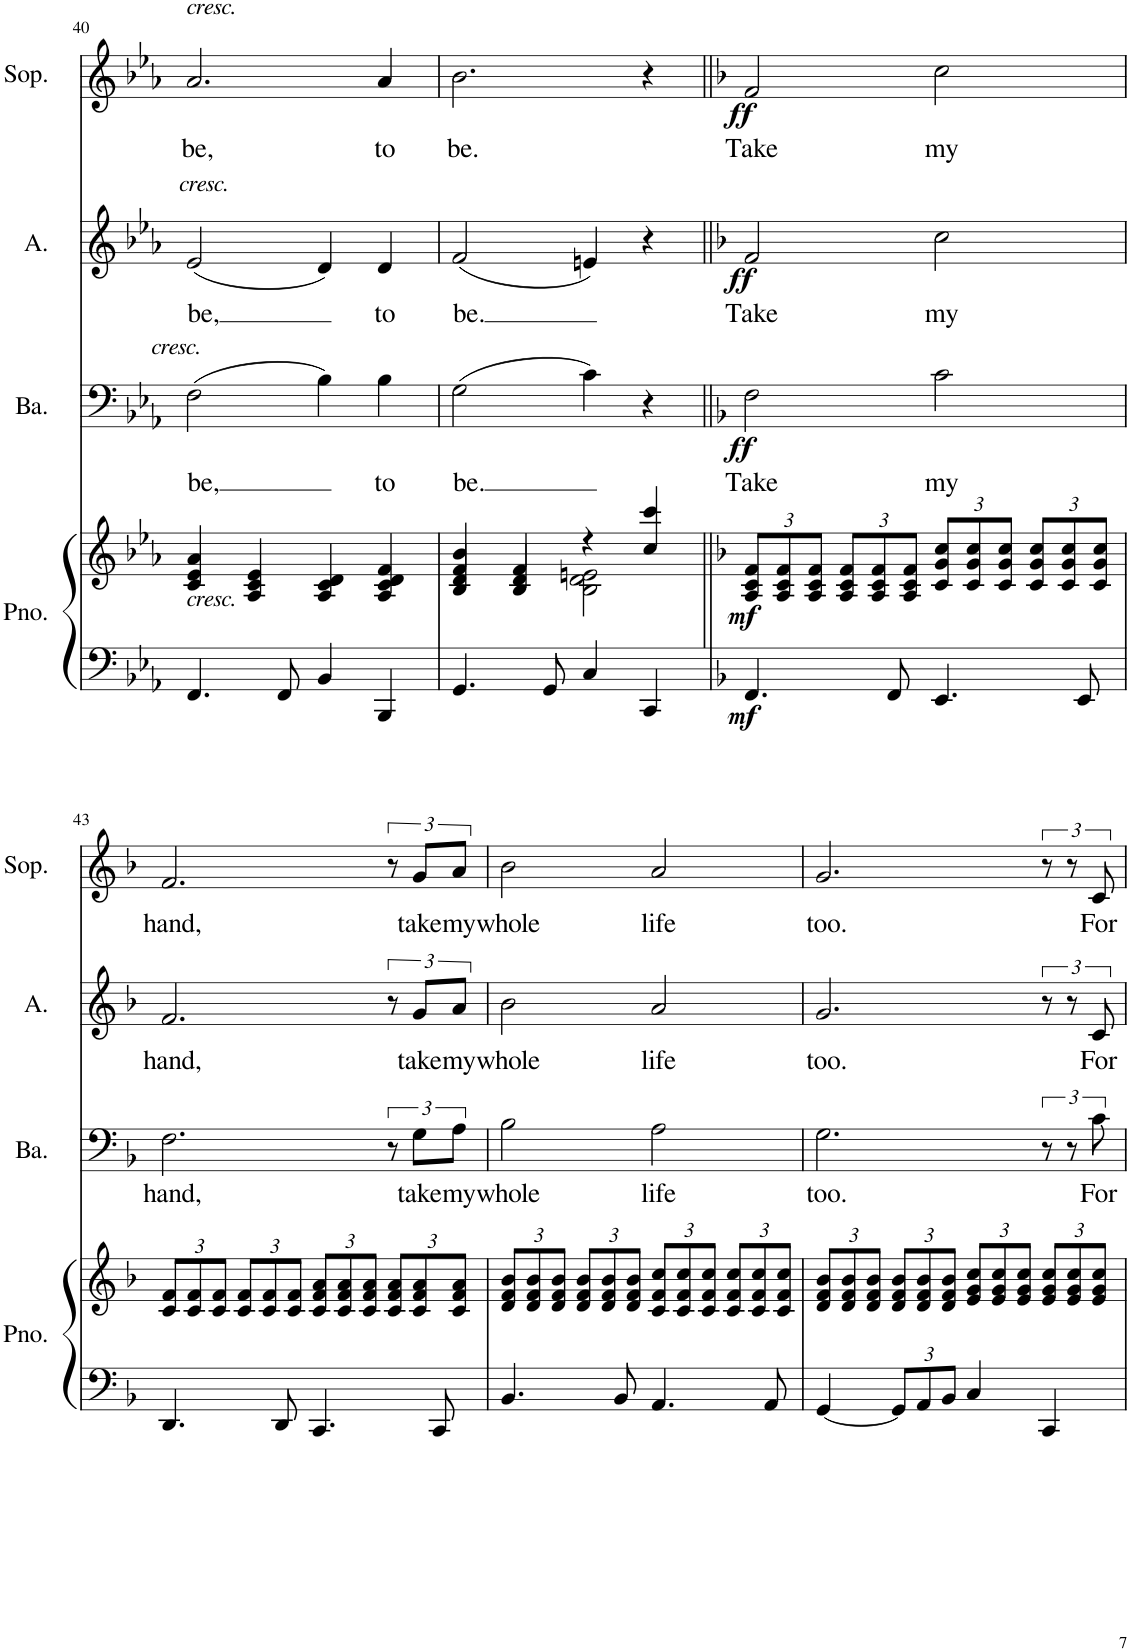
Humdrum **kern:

**kern	**kern	**dynam	**kern	**text	**dynam	**kern	**text	**dynam	**kern	**text	**dynam
*part4	*part4	*part4	*part3	*part3	*part3	*part2	*part2	*part2	*part1	*part1	*part1
*staff5	*staff4	*staff4/5	*staff3	*staff3	*staff3	*staff2	*staff2	*staff2	*staff1	*staff1	*staff1
*I"Piano	*	*	*I"Bariton	*	*	*I"Alt	*	*	*I"Sopraan	*	*
*I'Pno.	*	*	*I'Ba.	*	*	*I'A.	*	*	*I'Sop.	*	*
!!LO:PB:g=z
*clefF4	*clefG2	*	*clefF4	*	*	*clefG2	*	*	*clefG2	*	*
*k[b-e-a-]	*k[b-e-a-]	*	*k[b-e-a-]	*	*	*k[b-e-a-]	*	*	*k[b-e-a-]	*	*
*M4/4	*M4/4	*	*M4/4	*	*	*M4/4	*	*	*M4/4	*	*
=40	=40	=40	=40	=40	=40	=40	=40	=40	=40	=40	=40
!	!	!	!	!	!	!	!	!	!LO:TX:a:i:t=cresc.	!	!
!	!	!	!	!	!	!LO:TX:a:i:t=cresc.	!	!	!	!	!
!	!	!	!LO:TX:a:i:t=cresc.	!	!	!	!	!	!	!	!
!LO:TX:a:i:t=cresc.	!	!	!	!	!	!	!	!	!	!	!
!	!	!	!	!LO:LY:b	!	!	!LO:LY:b	!	!	!LO:LY:b	!
4.FF/	4c/ 4e-/ 4a-/	.	(2F\	be,	.	(2e-/	be,	.	2.a-/	be,	.
.	4A-/ 4c/ 4e-/	.	.	.	.	.	.	.	.	.	.
8FF/	.	.	.	.	.	.	.	.	.	.	.
4BB-/	4A-/ 4c/ 4d/	.	4B-\)	.	.	4d/)	.	.	.	.	.
!	!	!	!	!LO:LY:b	!	!	!LO:LY:b	!	!	!LO:LY:b	!
4BBB-/	4A-/ 4c/ 4d/ 4f/	.	4B-\	to	.	4d/	to	.	4a-/	to	.
=41	=41	=41	=41	=41	=41	=41	=41	=41	=41	=41	=41
*	*^	*	*	*	*	*	*	*	*	*	*
!	!	!	!	!	!LO:LY:b	!	!	!LO:LY:b	!	!	!LO:LY:b	!
4.GG/	4f/ 4b-/	4B-/ 4d/	.	(2G\	be.	.	(2f/	be.	.	2.b-\	be.	.
.	4f/	4B-/ 4d/	.	.	.	.	.	.	.	.	.	.
8GG/	.	.	.	.	.	.	.	.	.	.	.	.
4C/	4r	2B-\ 2d\ 2en\	.	4c\)	.	.	4en/)	.	.	.	.	.
4CC/	4cc/ 4ccc/	.	.	4r	.	.	4r	.	.	4r	.	.
*	*v	*v	*	*	*	*	*	*	*	*	*	*
=42||	=42||	=42||	=42||	=42||	=42||	=42||	=42||	=42||	=42||	=42||	=42||
*k[b-]	*k[b-]	*	*k[b-]	*	*	*k[b-]	*	*	*k[b-]	*	*
*	*Xbrackettup	*	*	*	*	*	*	*	*	*	*
!	!	!LO:DY:b=2	!	!LO:LY:b	!	!	!LO:LY:b	!	!	!LO:LY:b	!
!	!	!LO:DY:n=1:b	!	!	!LO:DY:b	!	!	!LO:DY:b	!	!	!LO:DY:b
4.FF/	12A/ 12c/ 12f/L	mf mf	2F\	Take	ff	2f/	Take	ff	2f/	Take	ff
.	12A/ 12c/ 12f/	.	.	.	.	.	.	.	.	.	.
.	12A/ 12c/ 12f/J	.	.	.	.	.	.	.	.	.	.
.	12A/ 12c/ 12f/L	.	.	.	.	.	.	.	.	.	.
.	12A/ 12c/ 12f/	.	.	.	.	.	.	.	.	.	.
8FF/	.	.	.	.	.	.	.	.	.	.	.
.	12A/ 12c/ 12f/J	.	.	.	.	.	.	.	.	.	.
!	!	!	!	!LO:LY:b	!	!	!LO:LY:b	!	!	!LO:LY:b	!
4.EE/	12c/ 12g/ 12cc/L	.	2c\	my	.	2cc\	my	.	2cc\	my	.
.	12c/ 12g/ 12cc/	.	.	.	.	.	.	.	.	.	.
.	12c/ 12g/ 12cc/J	.	.	.	.	.	.	.	.	.	.
.	12c/ 12g/ 12cc/L	.	.	.	.	.	.	.	.	.	.
.	12c/ 12g/ 12cc/	.	.	.	.	.	.	.	.	.	.
8EE/	.	.	.	.	.	.	.	.	.	.	.
.	12c/ 12g/ 12cc/J	.	.	.	.	.	.	.	.	.	.
!!LO:LB:g=z
=43	=43	=43	=43	=43	=43	=43	=43	=43	=43	=43	=43
!	!	!	!	!LO:LY:b	!	!	!LO:LY:b	!	!	!LO:LY:b	!
4.DD/	12c/ 12f/L	.	2.F\	hand,	.	2.f/	hand,	.	2.f/	hand,	.
.	12c/ 12f/	.	.	.	.	.	.	.	.	.	.
.	12c/ 12f/J	.	.	.	.	.	.	.	.	.	.
.	12c/ 12f/L	.	.	.	.	.	.	.	.	.	.
.	12c/ 12f/	.	.	.	.	.	.	.	.	.	.
8DD/	.	.	.	.	.	.	.	.	.	.	.
.	12c/ 12f/J	.	.	.	.	.	.	.	.	.	.
4.CC/	12c/ 12f/ 12a/L	.	.	.	.	.	.	.	.	.	.
.	12c/ 12f/ 12a/	.	.	.	.	.	.	.	.	.	.
.	12c/ 12f/ 12a/J	.	.	.	.	.	.	.	.	.	.
.	12c/ 12f/ 12a/L	.	12r	.	.	12r	.	.	12r	.	.
!	!	!	!	!LO:LY:b	!	!	!LO:LY:b	!	!	!LO:LY:b	!
.	12c/ 12f/ 12a/	.	12G\L	take	.	12g/L	take	.	12g/L	take	.
8CC/	.	.	.	.	.	.	.	.	.	.	.
!	!	!	!	!LO:LY:b	!	!	!LO:LY:b	!	!	!LO:LY:b	!
.	12c/ 12f/ 12a/J	.	12A\J	my	.	12a/J	my	.	12a/J	my	.
=44	=44	=44	=44	=44	=44	=44	=44	=44	=44	=44	=44
!	!	!	!	!LO:LY:b	!	!	!LO:LY:b	!	!	!LO:LY:b	!
4.BB-/	12d/ 12f/ 12b-/L	.	2B-\	whole	.	2b-\	whole	.	2b-\	whole	.
.	12d/ 12f/ 12b-/	.	.	.	.	.	.	.	.	.	.
.	12d/ 12f/ 12b-/J	.	.	.	.	.	.	.	.	.	.
.	12d/ 12f/ 12b-/L	.	.	.	.	.	.	.	.	.	.
.	12d/ 12f/ 12b-/	.	.	.	.	.	.	.	.	.	.
8BB-/	.	.	.	.	.	.	.	.	.	.	.
.	12d/ 12f/ 12b-/J	.	.	.	.	.	.	.	.	.	.
!	!	!	!	!LO:LY:b	!	!	!LO:LY:b	!	!	!LO:LY:b	!
4.AA/	12c/ 12f/ 12cc/L	.	2A\	life	.	2a/	life	.	2a/	life	.
.	12c/ 12f/ 12cc/	.	.	.	.	.	.	.	.	.	.
.	12c/ 12f/ 12cc/J	.	.	.	.	.	.	.	.	.	.
.	12c/ 12f/ 12cc/L	.	.	.	.	.	.	.	.	.	.
.	12c/ 12f/ 12cc/	.	.	.	.	.	.	.	.	.	.
8AA/	.	.	.	.	.	.	.	.	.	.	.
.	12c/ 12f/ 12cc/J	.	.	.	.	.	.	.	.	.	.
=45	=45	=45	=45	=45	=45	=45	=45	=45	=45	=45	=45
!	!	!	!	!LO:LY:b	!	!	!LO:LY:b	!	!	!LO:LY:b	!
[4GG/	12d/ 12f/ 12b-/L	.	2.G\	too.	.	2.g/	too.	.	2.g/	too.	.
.	12d/ 12f/ 12b-/	.	.	.	.	.	.	.	.	.	.
.	12d/ 12f/ 12b-/J	.	.	.	.	.	.	.	.	.	.
*Xbrackettup	*	*	*	*	*	*	*	*	*	*	*
12GG/L]	12d/ 12f/ 12b-/L	.	.	.	.	.	.	.	.	.	.
12AA/	12d/ 12f/ 12b-/	.	.	.	.	.	.	.	.	.	.
12BB-/J	12d/ 12f/ 12b-/J	.	.	.	.	.	.	.	.	.	.
4C/	12e/ 12g/ 12cc/L	.	.	.	.	.	.	.	.	.	.
.	12e/ 12g/ 12cc/	.	.	.	.	.	.	.	.	.	.
.	12e/ 12g/ 12cc/J	.	.	.	.	.	.	.	.	.	.
4CC/	12e/ 12g/ 12cc/L	.	12r	.	.	12r	.	.	12r	.	.
.	12e/ 12g/ 12cc/	.	12r	.	.	12r	.	.	12r	.	.
!	!	!	!	!LO:LY:b	!	!	!LO:LY:b	!	!	!LO:LY:b	!
.	12e/ 12g/ 12cc/J	.	12c\	For	.	12c/	For	.	12c/	For	.
=	=	=	=	=	=	=	=	=	=	=	=
*-	*-	*-	*-	*-	*-	*-	*-	*-	*-	*-	*-
